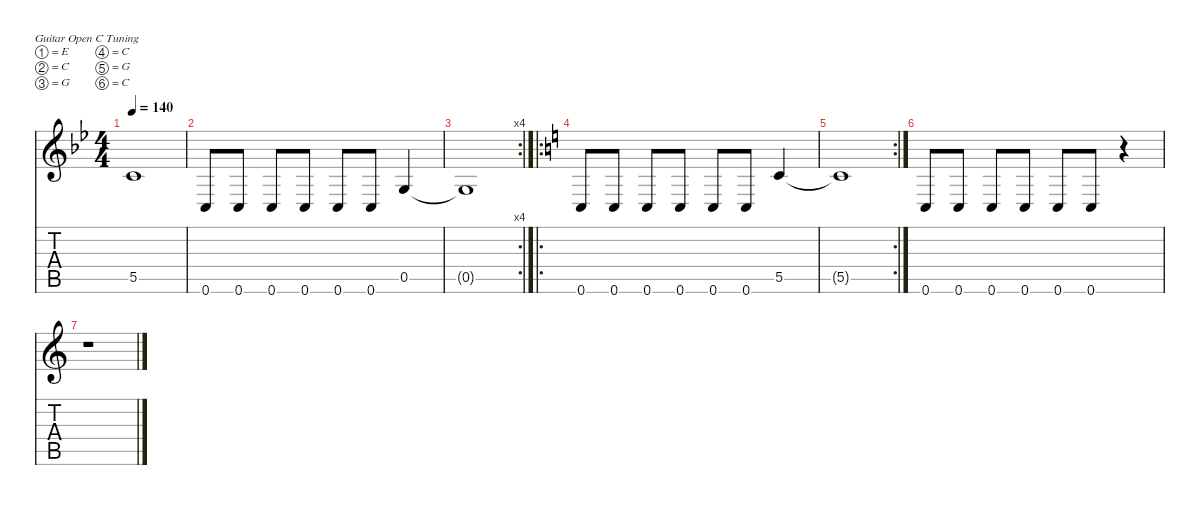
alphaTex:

\defaultSystemsLayout 4
\hideDynamics
\bracketExtendMode nobrackets
\singleTrackTrackNamePolicy hidden
\multiTrackTrackNamePolicy hidden
\firstSystemTrackNameMode fullname
\firstSystemTrackNameOrientation horizontal
\otherSystemsTrackNameOrientation horizontal
\track ("Guitar 2" "od.guit.") {instrument overdrivenguitar}
\staff {score tabs}
\tuning (E4 C4 G3 C3 G2 C2)
\ts (4 4)
\tempo 140
\clef g2
\ks gminor
5.5{t acc forcenatural}.1{dy f beam Up} |
0.6{acc forcenatural}.8{beam Up} 0.6{acc forcenatural}.8{beam Up} 0.6{acc forcenatural}.8{beam Up} 0.6{acc forcenatural}.8{beam Up} 0.6{acc forcenatural}.8{beam Up} 0.6{acc forcenatural}.8{beam Up} 0.5{acc forcenatural}.4{beam Up} |
\rc 4
0.5{t acc forcenatural}.1{beam Up} |
\ro
\ks c
0.6.8{beam Up} 0.6.8{beam Up} 0.6.8{beam Up} 0.6.8{beam Up} 0.6.8{beam Up} 0.6.8{beam Up} 5.5.4{beam Up} |
\rc 2
5.5{t}.1{beam Up} |
0.6.8{beam Up} 0.6.8{beam Up} 0.6.8{beam Up} 0.6.8{beam Up} 0.6.8{beam Up} 0.6.8{beam Up} r.4{beam Up} |
r.1{beam Down}
